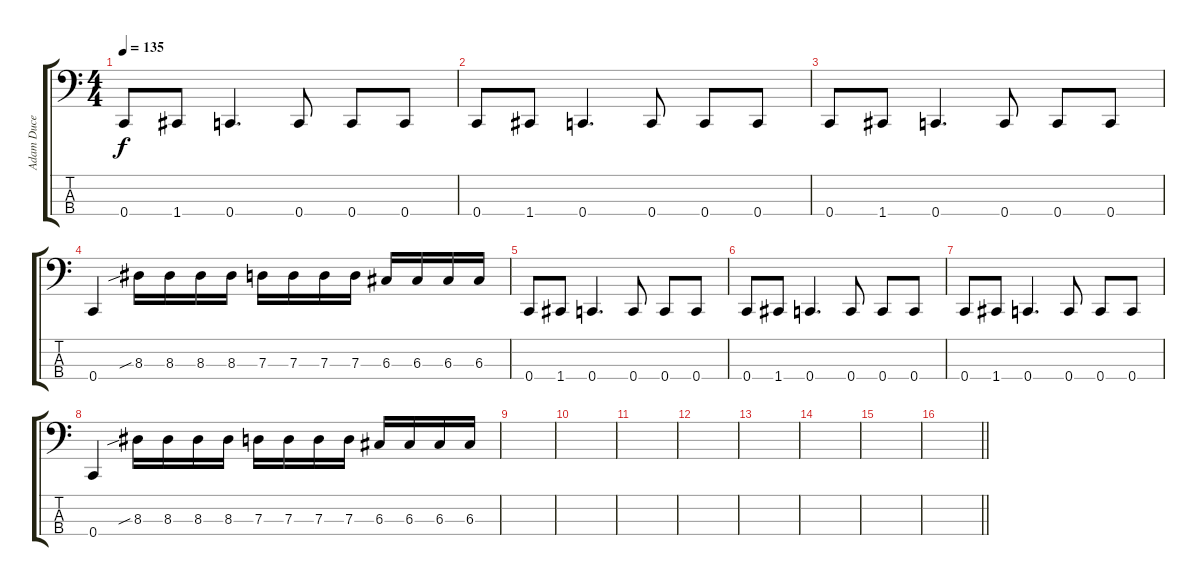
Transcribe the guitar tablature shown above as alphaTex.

\track ("Adam Duce" "Adam Duce") {instrument electricbasspick}
\staff {score tabs}
\tuning (F2 C2 G1 C1) {hide}
\ts (4 4)
\tempo 135
\clef f4
\ks c
0.4.8{dy f} 1.4.8 0.4.4{d} 0.4.8 0.4.8 0.4.8 |
0.4.8 1.4.8 0.4.4{d} 0.4.8 0.4.8 0.4.8 |
0.4.8 1.4.8 0.4.4{d} 0.4.8 0.4.8 0.4.8 |
0.4.4 8.3{sib}.16 8.3.16 8.3.16 8.3.16 7.3.16 7.3.16 7.3.16 7.3.16 6.3.16 6.3.16 6.3.16 6.3.16 |
0.4.8 1.4.8 0.4.4{d} 0.4.8 0.4.8 0.4.8 |
0.4.8 1.4.8 0.4.4{d} 0.4.8 0.4.8 0.4.8 |
0.4.8 1.4.8 0.4.4{d} 0.4.8 0.4.8 0.4.8 |
0.4.4 8.3{sib}.16 8.3.16 8.3.16 8.3.16 7.3.16 7.3.16 7.3.16 7.3.16 6.3.16 6.3.16 6.3.16 6.3.16 |
|
|
|
|
|
|
|
\barLineRight lightlight
